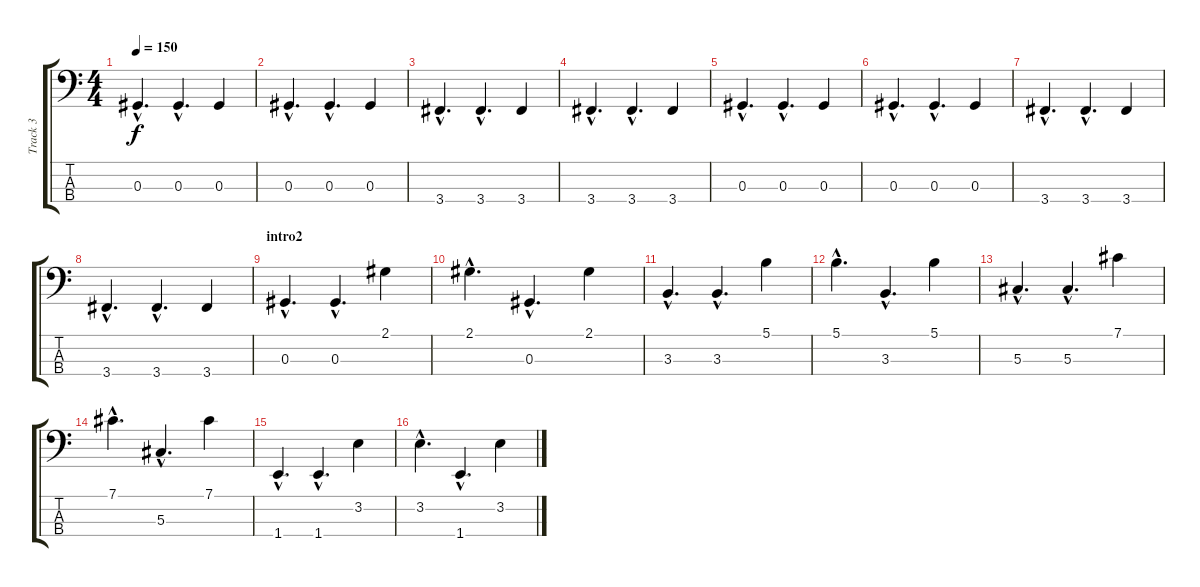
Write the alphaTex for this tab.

\track ("Track 3" "Track 3") {instrument electricbasspick}
\staff {score tabs}
\tuning (Gb2 Db2 Ab1 Eb1) {hide}
\ts (4 4)
\tempo 150
\clef f4
\ks c
0.3{hac}.4{d dy f instrument electricbasspick} 0.3{hac}.4{d} 0.3.4 |
0.3{hac}.4{d} 0.3{hac}.4{d} 0.3.4 |
3.4{hac}.4{d} 3.4{hac}.4{d} 3.4.4 |
3.4{hac}.4{d} 3.4{hac}.4{d} 3.4.4 |
0.3{hac}.4{d} 0.3{hac}.4{d} 0.3.4 |
0.3{hac}.4{d} 0.3{hac}.4{d} 0.3.4 |
3.4{hac}.4{d} 3.4{hac}.4{d} 3.4.4 |
3.4{hac}.4{d} 3.4{hac}.4{d} 3.4.4 |
\section ("" "intro2")
0.3{hac}.4{d} 0.3{hac}.4{d} 2.1.4 |
2.1{hac}.4{d} 0.3{hac}.4{d} 2.1.4 |
3.3{hac}.4{d} 3.3{hac}.4{d} 5.1.4 |
5.1{hac}.4{d} 3.3{hac}.4{d} 5.1.4 |
5.3{hac}.4{d} 5.3{hac}.4{d} 7.1.4 |
7.1{hac}.4{d} 5.3{hac}.4{d} 7.1.4 |
1.4{hac}.4{d} 1.4{hac}.4{d} 3.2.4 |
3.2{hac}.4{d} 1.4{hac}.4{d} 3.2.4
